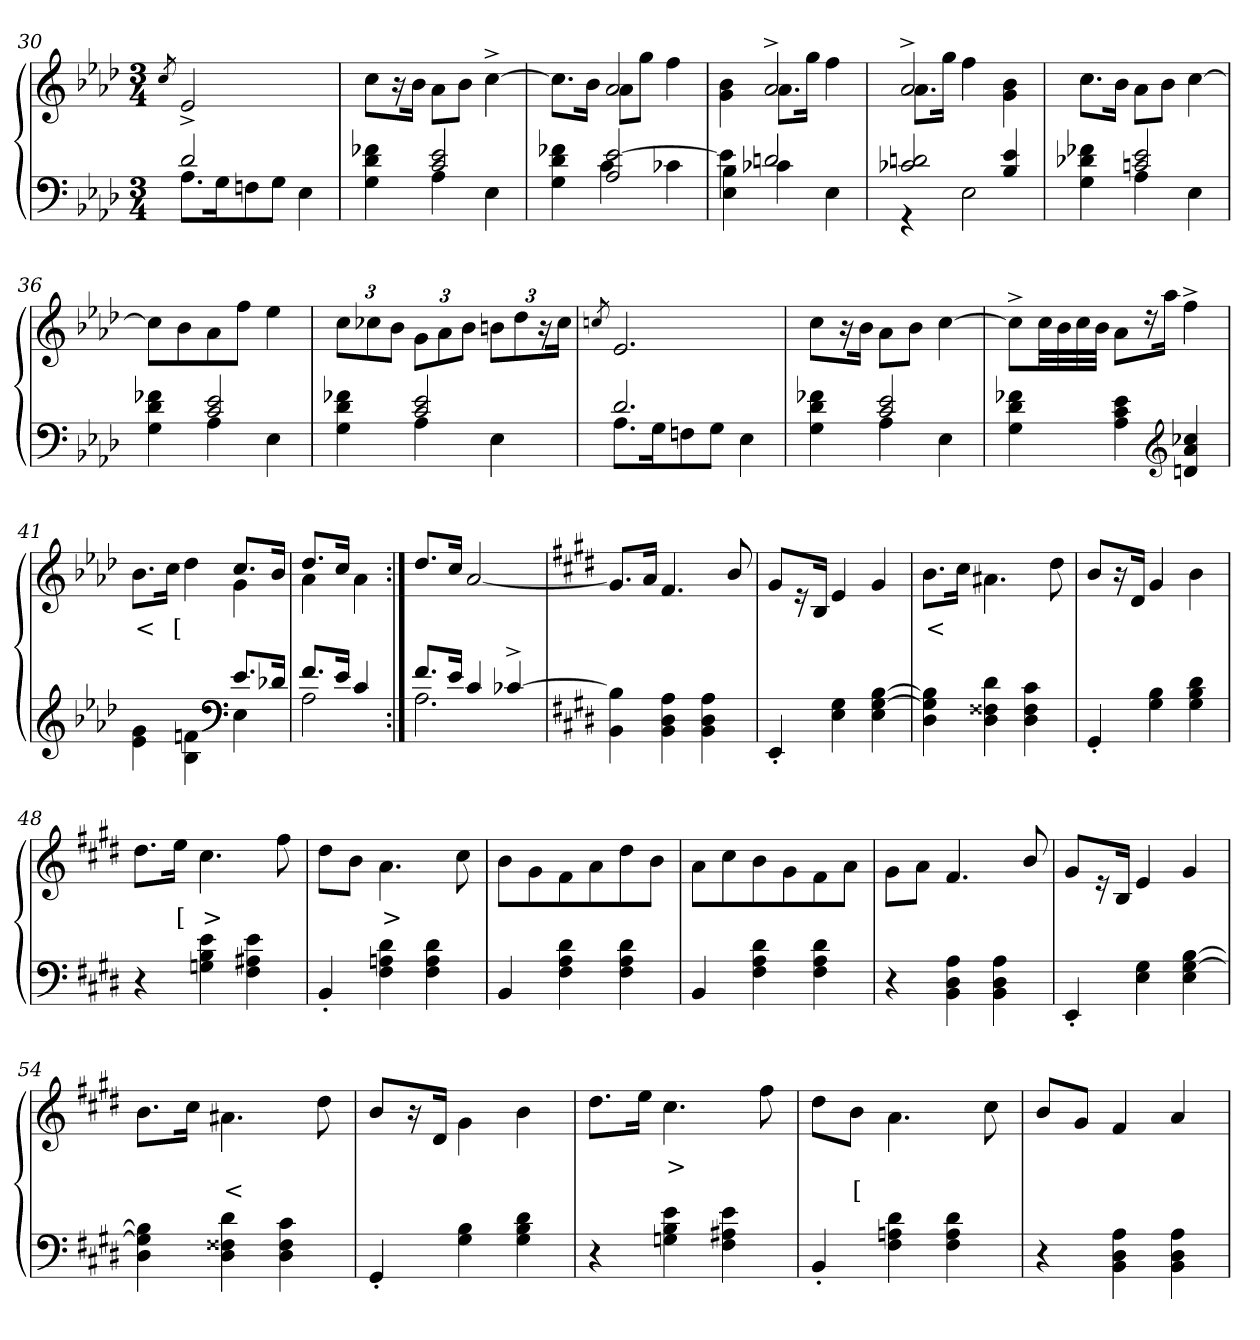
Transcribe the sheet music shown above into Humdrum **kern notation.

**kern	**kern	**text	**text
*part2	*part1	*part1	*part1
*staff2	*staff1	*staff1	*staff1
*clefF4	*clefG2	*	*
*k[b-e-a-d-]	*k[b-e-a-d-]	*	*
*M3/4	*M3/4	*	*
=30	=30	=30	=30
.	8qcc/	.	.
*^	*	*	*
2d-	8.A-L	2e-^>	.	.
.	16G	.	.	.
.	8Fn	.	.	.
.	8GJ	.	.	.
4ryy	4E-	4ryy	.	.
=31	=31	=31	=31	=31
4ryy	4f-X 4d- 4G	8cc\L	.	.
.	.	16r	.	.
.	.	16b-Jk	.	.
2e- 2c	4A-	8a-\L	.	.
.	.	8b-J	.	.
.	4E-	[4cc^>	.	.
=32	=32	=32	=32	=32
*	*	*^	*	*
4ryy	4f-X 4d- 4G	4ryy	8.ccL]	.	.
.	.	.	16b-Jk	.	.
[2e- 2A-	4c	2a-	8a-L	.	.
.	.	.	8ggJ	.	.
.	4c-X	.	4ff	.	.
=33	=33	=33	=33	=33	=33
4e-\]	4B- 4E-	4ryy	4b-\ 4g\	.	.
2dn	4c-X	2a-^>	8.a-L	.	.
.	.	.	16ggJk	.	.
.	4E-	.	4ff	.	.
=34	=34	=34	=34	=34	=34
2dn 2c-X	4r	2a-^>	8.a-L	.	.
.	.	.	16ggJk	.	.
.	2E-	.	4ff	.	.
4e- 4B-	.	4ryy	4b-\ 4g\	.	.
*	*	*v	*v	*	*
=35	=35	=35	=35	=35
4ryy	4f-X 4d-X 4G	8.ccL	.	.
.	.	16b-Jk	.	.
2e- 2cn	4A-	8a-\L	.	.
.	.	8b-J	.	.
.	4E-	[4cc	.	.
=36	=36	=36	=36	=36
4ryy	4f-X 4d- 4G	8ccL]	.	.
.	.	8b-	.	.
2e- 2c	4A-	8a-	.	.
.	.	8ffJ	.	.
.	4E-	4ee-	.	.
=37	=37	=37	=37	=37
4ryy	4f-X 4d- 4G	12ccL	.	.
.	.	12cc-X	.	.
.	.	12b-J	.	.
2e- 2c	4A-	12g\L	.	.
.	.	12a-	.	.
.	.	12b-J	.	.
.	4E-	12bnL	.	.
.	.	12dd-	.	.
.	.	24r	.	.
.	.	24cc-\Jk	.	.
=38	=38	=38	=38	=38
.	.	8qccn/	.	.
2.d-	8.A-L	2.e-	.	.
.	16G	.	.	.
.	8Fn	.	.	.
.	8GJ	.	.	.
.	4E-	.	.	.
=39	=39	=39	=39	=39
4ryy	4f-X 4d- 4G	8cc\L	.	.
.	.	16r	.	.
.	.	16b-Jk	.	.
2e- 2c	4A-	8a-\L	.	.
.	.	8b-J	.	.
.	4E-	[4cc	.	.
*v	*v	*	*	*
=40	=40	=40	=40
4f-X 4d- 4G	8cc^>L]	.	.
.	32ccLL	.	.
.	32b-	.	.
.	32cc	.	.
.	32b-JJJ	.	.
4e- 4c 4A-	8a-L	.	.
.	16r	.	.
.	16aa-Jk	.	.
*clefG2	*	*	*
4cc-X 4a- 4dn	4ff^>	.	.
=41	=41	=41	=41
*^	*^	*	*
2ryy	4g\ 4e-\	2ryy	8.b-L	<	.
.	.	.	16ccJk	.	.
.	4fn\ 4B-\	.	4dd-	[	.
*clefF4	*	*	*	*	*
4E-\	8.e-/L	8.ccL	4g	.	.
.	16d-XJk	16b-Jk	.	.	.
=42	=42	=42	=42	=42	=42
8.fL	2A-	8.dd-L	4a-	.	.
16e-Jk	.	16ccJk	.	.	.
4c	.	4a-\	4ryy	.	.
*	*	*v	*v	*	*
=43:|!	=43:|!	=43:|!	=43:|!	=43:|!
8.fL	2.A-	8.dd-/L	.	.
16e-Jk	.	16ccJk	.	.
4c	.	[2a-	.	.
[4c-X^>	.	.	.	.
*v	*v	*	*	*
=44	=44	=44	=44
*k[f#c#g#d#]	*k[f#c#g#d#]	*	*
4B] 4BB	8.g#L]	.	.
.	16aJk	.	.
4A 4D# 4BB	4.f#	.	.
4A 4D# 4BB	.	.	.
.	8b/	.	.
=45	=45	=45	=45
4EE'>	8g#L	.	.
.	16r	.	.
.	16BJk	.	.
4G# 4E	4e	.	.
[4B [4G# 4E	4g#	.	.
=46	=46	=46	=46
4B] 4G#] 4D#	8.bL	<	.
.	16cc#Jk	.	.
4d# 4F##X 4D#	4.a#X\	.	.
4c# 4F## 4D#	.	.	.
.	8dd#	.	.
=47	=47	=47	=47
4GG#'>	8bL	.	.
.	16r	.	.
.	16d#Jk	.	.
4B 4G#	4g#	.	.
4d# 4B 4G#	4b	.	.
=48	=48	=48	=48
4r	8.dd#L	.	.
.	16eeJk	[	.
4e 4B 4Gn	4.cc#	>	.
4e 4A#X 4F#	.	.	.
.	8ff#	.	.
=49	=49	=49	=49
4BB'>	8dd#L	.	.
.	8bJ	.	.
4d# 4An 4F#	4.a\	>	.
4d# 4A 4F#	.	.	.
.	8cc#	.	.
=50	=50	=50	=50
4BB	8b\L	.	.
.	8g#	.	.
4d# 4A 4F#	8f#	.	.
.	8a	.	.
4d# 4A 4F#	8dd#	.	.
.	8bJ	.	.
=51	=51	=51	=51
4BB	8a\L	.	.
.	8cc#	.	.
4d# 4A 4F#	8b	.	.
.	8g#	.	.
4d# 4A 4F#	8f#	.	.
.	8aJ	.	.
=52	=52	=52	=52
4r	8g#\L	.	.
.	8aJ	.	.
4A 4D# 4BB	4.f#	.	.
4A 4D# 4BB	.	.	.
.	8b/	.	.
=53	=53	=53	=53
4EE'>	8g#L	.	.
.	16r	.	.
.	16BJk	.	.
4G# 4E	4e	.	.
[4B [4G# 4E	4g#	.	.
=54	=54	=54	=54
4B] 4G#] 4D#	8.bL	.	.
.	16cc#Jk	.	.
4d# 4F##X 4D#	4.a#X\	.	<
4c# 4F## 4D#	.	.	.
.	8dd#	.	.
=55	=55	=55	=55
4GG#'>	8bL	.	.
.	16r	.	.
.	16d#Jk	.	.
4B 4G#	4g#\	.	.
4d# 4B 4G#	4b	.	.
=56	=56	=56	=56
4r	8.dd#L	.	.
.	16eeJk	.	.
4e 4B 4Gn	4.cc#	>	.
4e 4A#X 4F#	.	.	.
.	8ff#	.	.
=57	=57	=57	=57
4BB'>	8dd#L	.	.
.	8bJ	.	[
4d# 4An 4F#	4.a\	.	.
4d# 4A 4F#	.	.	.
.	8cc#	.	.
=58	=58	=58	=58
4r	8bL	.	.
.	8g#J	.	.
4A 4D# 4BB	4f#	.	.
4A 4D# 4BB	4a	.	.
=	=	=	=
*-	*-	*-	*-
